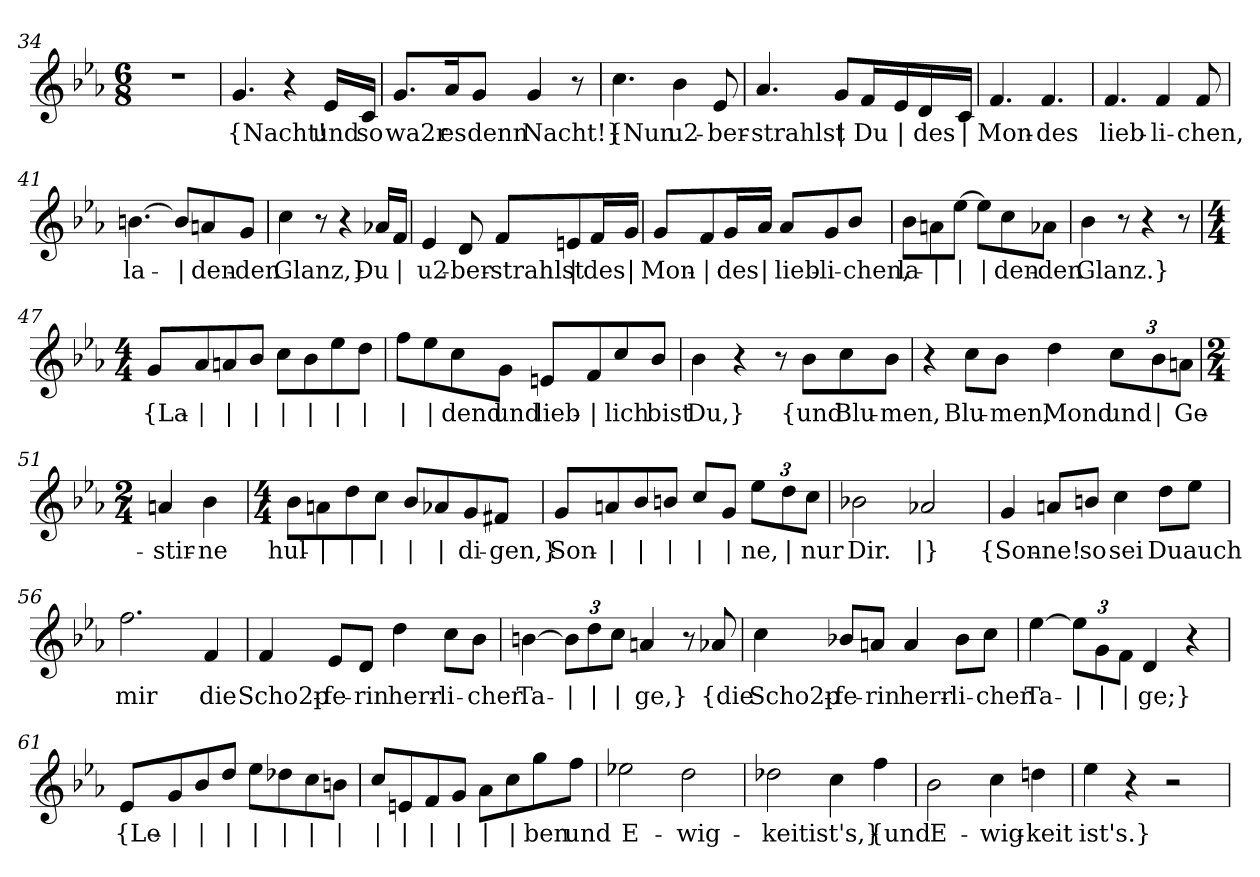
**kern	**text
*part1	*part1
*staff1	*staff1
*clefG2	*
*k[b-e-a-]	*
*M6/8	*
=34	=34
2.r	.
=35	=35
!	!LO:LY:b
4.g/	{Nacht!
4r	.
!	!LO:LY:b
16e-/LL	und
!	!LO:LY:b
16c/JJ	so
=36	=36
!	!LO:LY:b
8.g/L	wa2r
!	!LO:LY:b
16a-/K	es
!	!LO:LY:b
8g/J	denn
!	!LO:LY:b
4g/	Nacht!}
8r	.
!!LO:LB:g=z
=37	=37
!	!LO:LY:b
4.cc\	{Nun
!	!LO:LY:b
4b-\	u2-
!	!LO:LY:b
8e-/	-ber-
=38	=38
!	!LO:LY:b
4.a-/	-strahlst
!	!LO:LY:b
8g/L	|
!	!LO:LY:b
16f/L	Du
!	!LO:LY:b
16e-/	|
!	!LO:LY:b
16d/	des
!	!LO:LY:b
16c/JJ	|
=39	=39
!	!LO:LY:b
4.f/	Mon-
!	!LO:LY:b
4.f/	-des
=40	=40
!	!LO:LY:b
4.f/	lieb-
!	!LO:LY:b
4f/	-li-
!	!LO:LY:b
8f/	-chen,
=41	=41
!	!LO:LY:b
[4.bn\	la-
!	!LO:LY:b
8b/L]	|
!	!LO:LY:b
8an/	-den-
!	!LO:LY:b
8g/J	-den
=42	=42
!	!LO:LY:b
4cc\	Glanz,}
8r	.
4r	.
!	!LO:LY:b
16a-X/LL	Du
!	!LO:LY:b
16f/JJ	|
!!LO:LB:g=z
=43	=43
!	!LO:LY:b
4e-/	u2-
!	!LO:LY:b
8d/	-ber-
!	!LO:LY:b
8f/L	-strahlst
!	!LO:LY:b
8en/	|
!	!LO:LY:b
16f/L	des
!	!LO:LY:b
16g/JJ	|
=44	=44
!	!LO:LY:b
8g/L	Mon-
!	!LO:LY:b
8f/	|
!	!LO:LY:b
16g/L	-des
!	!LO:LY:b
16a-/JJ	|
!	!LO:LY:b
8a-/L	lieb-
!	!LO:LY:b
8g/	-li-
!	!LO:LY:b
8b-/J	-chen,
=45	=45
!	!LO:LY:b
8b-\L	la-
!	!LO:LY:b
8an\	|
!	!LO:LY:b
[8ee-\J	|
!	!LO:LY:b
8ee-\L]	|
!	!LO:LY:b
8cc\	-den-
!	!LO:LY:b
8a-X\J	-den
=46	=46
!	!LO:LY:b
4b-\	Glanz.}
8r	.
4r	.
8r	.
!!LO:LB:g=z
=47	=47
*M4/4	*
!	!LO:LY:b
8g/L	{La-
!	!LO:LY:b
8a-/	|
!	!LO:LY:b
8an/	|
!	!LO:LY:b
8b-/J	|
!	!LO:LY:b
8cc\L	|
!	!LO:LY:b
8b-\	|
!	!LO:LY:b
8ee-\	|
!	!LO:LY:b
8dd\J	|
=48	=48
!	!LO:LY:b
8ff\L	|
!	!LO:LY:b
8ee-\	|
!	!LO:LY:b
8cc\	-dend
!	!LO:LY:b
8g\J	und
!	!LO:LY:b
8en/L	lieb-
!	!LO:LY:b
8f/	|
!	!LO:LY:b
8cc/	-lich
!	!LO:LY:b
8b-/J	bist
=49	=49
!	!LO:LY:b
4b-\	Du,}
4r	.
8r	.
!	!LO:LY:b
8b-\L	{und
!	!LO:LY:b
8cc\	Blu-
!	!LO:LY:b
8b-\J	-men,
!!LO:PB:g=z
=50	=50
4r	.
!	!LO:LY:b
8cc\L	Blu-
!	!LO:LY:b
8b-\J	-men,
!	!LO:LY:b
4dd\	Mond
*Xbrackettup	*
!	!LO:LY:b
12cc\L	und
!	!LO:LY:b
12b-\	|
!	!LO:LY:b
12an\J	Ge-
=51	=51
*M2/4	*
!	!LO:LY:b
4an/	-stir-
!	!LO:LY:b
4b-\	-ne
=52	=52
*M4/4	*
!	!LO:LY:b
8b-\L	hul-
!	!LO:LY:b
8an\	|
!	!LO:LY:b
8dd\	|
!	!LO:LY:b
8cc\J	|
!	!LO:LY:b
8b-/L	|
!	!LO:LY:b
8a-X/	|
!	!LO:LY:b
8g/	-di-
!	!LO:LY:b
8f#X/J	-gen,}
=53	=53
!	!LO:LY:b
8g/L	Son-
!	!LO:LY:b
8an/	|
!	!LO:LY:b
8b-/	|
!	!LO:LY:b
8bn/J	|
!	!LO:LY:b
8cc/L	|
!	!LO:LY:b
8g/J	|
!	!LO:LY:b
12ee-\L	-ne,
!	!LO:LY:b
12dd\	|
!	!LO:LY:b
12cc\J	nur
!!LO:LB:g=z
=54	=54
!	!LO:LY:b
2b-X\	Dir.
!	!LO:LY:b
2a-X/	|}
=55	=55
!	!LO:LY:b
4g/	{Son-
!	!LO:LY:b
8an/L	-ne!
!	!LO:LY:b
8bn/J	so
!	!LO:LY:b
4cc\	sei
!	!LO:LY:b
8dd\L	Du
!	!LO:LY:b
8ee-\J	auch
=56	=56
!	!LO:LY:b
2.ff\	mir
!	!LO:LY:b
4f/	die
=57	=57
!	!LO:LY:b
4f/	Scho2p-
!	!LO:LY:b
8e-/L	-fe-
!	!LO:LY:b
8d/J	-rin
!	!LO:LY:b
4dd\	herr-
!	!LO:LY:b
8cc\L	-li-
!	!LO:LY:b
8b-\J	-cher
=58	=58
!	!LO:LY:b
[4bn\	Ta-
!	!LO:LY:b
12b\L]	|
!	!LO:LY:b
12dd\	|
!	!LO:LY:b
12cc\J	|
!	!LO:LY:b
4an/	-ge,}
8r	.
!	!LO:LY:b
8a-X/	{die
!!LO:LB:g=z
=59	=59
!	!LO:LY:b
4cc\	Scho2p-
!	!LO:LY:b
8b-X/L	-fe-
!	!LO:LY:b
8an/J	-rin
!	!LO:LY:b
4a/	herr-
!	!LO:LY:b
8b-\L	-li-
!	!LO:LY:b
8cc\J	-cher
=60	=60
!	!LO:LY:b
[4ee-\	Ta-
!	!LO:LY:b
12ee-\L]	|
!	!LO:LY:b
12g\	|
!	!LO:LY:b
12f\J	|
!	!LO:LY:b
4d/	-ge;}
4r	.
=61	=61
!	!LO:LY:b
8e-/L	{Le-
!	!LO:LY:b
8g/	|
!	!LO:LY:b
8b-/	|
!	!LO:LY:b
8dd/J	|
!	!LO:LY:b
8ee-\L	|
!	!LO:LY:b
8dd-X\	|
!	!LO:LY:b
8cc\	|
!	!LO:LY:b
8bn\J	|
=62	=62
!	!LO:LY:b
8cc/L	|
!	!LO:LY:b
8en/	|
!	!LO:LY:b
8f/	|
!	!LO:LY:b
8g/J	|
!	!LO:LY:b
8a-\L	|
!	!LO:LY:b
8cc\	|
!	!LO:LY:b
8gg\	-ben
!	!LO:LY:b
8ff\J	und
!!LO:LB:g=z
=63	=63
!	!LO:LY:b
2ee-X\	E-
!	!LO:LY:b
2dd\	-wig-
=64	=64
!	!LO:LY:b
2dd-X\	-keit
!	!LO:LY:b
4cc\	ist's,}
!	!LO:LY:b
4ff\	{und
=65	=65
!	!LO:LY:b
2b-\	E-
!	!LO:LY:b
4cc\	-wig-
!	!LO:LY:b
4ddn\	-keit
=66	=66
!	!LO:LY:b
4ee-\	ist's.}
4r	.
2r	.
=	=
*-	*-
